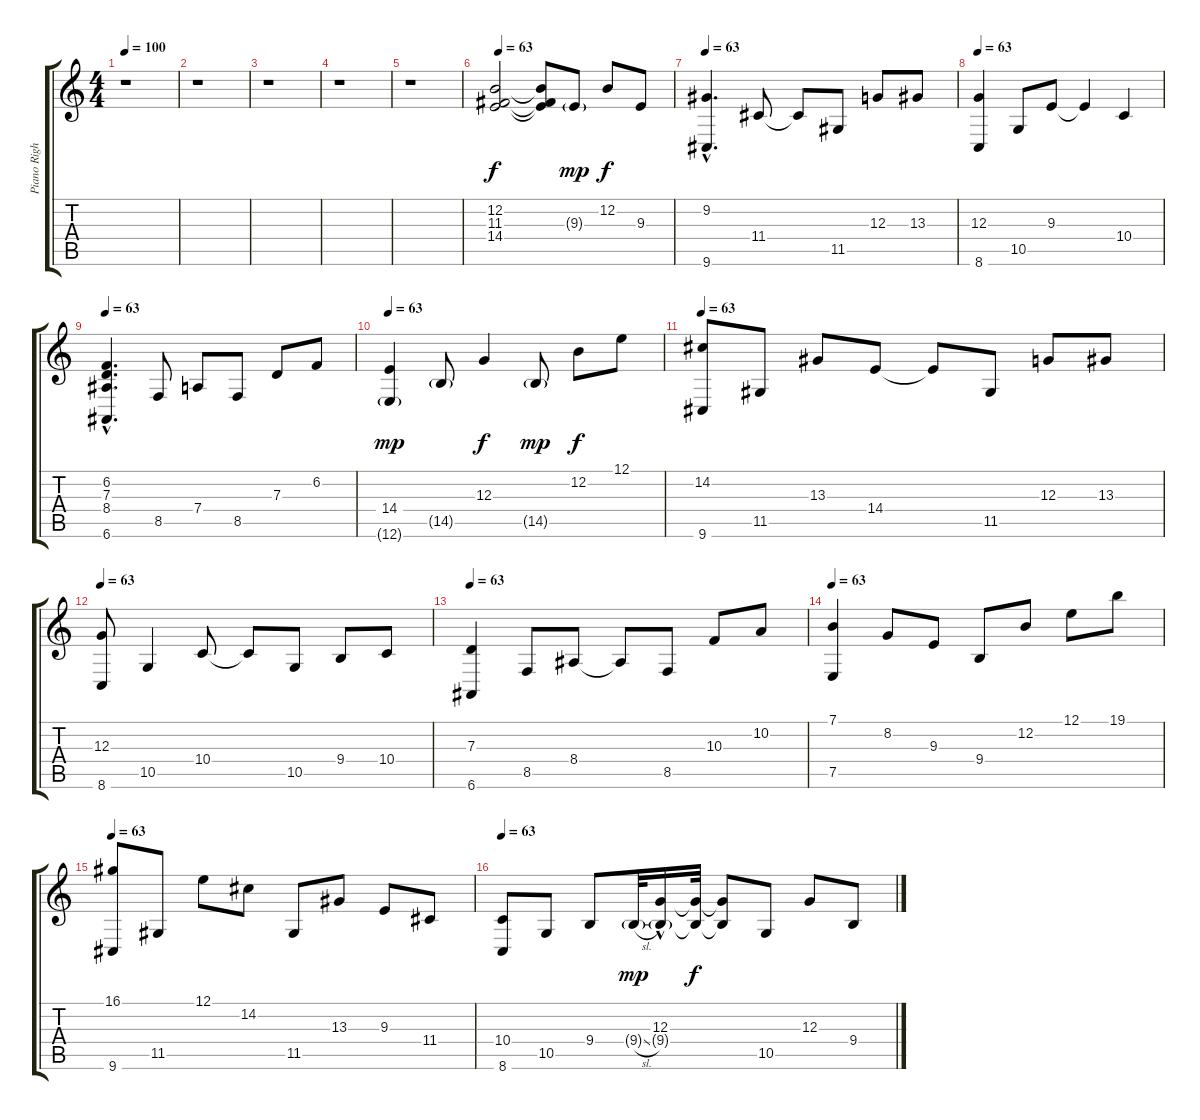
\track ("Piano Right" "Piano Righ") {instrument acousticgrandpiano}
\staff {score tabs}
\tuning (E4 B3 G3 D3 A2 E2) {hide}
\ts (4 4)
\tempo 100
\clef g2
\ks c
r.1{dy f} |
r.1 |
r.1 |
r.1 |
r.1 |
\tempo 63
(12.2 11.3 14.4).2{balance 13 instrument acousticgrandpiano} (12.2{t} 11.3{t} 14.4{t}).8 9.3{g}.8{dy mp} 12.2.8{dy f} 9.3.8 |
\tempo 63
(9.2{hac} 9.6{hac}).4{d balance 13 instrument acousticgrandpiano} 11.4.8 11.4{t}.8 11.5.8 12.3.8 13.3.8 |
\tempo 63
(12.3 8.6).4{balance 13 instrument acousticgrandpiano} 10.5.8 9.3.8 9.3{t}.4 10.4.4 |
\tempo 63
(6.2{hac} 7.3{hac} 8.4{hac} 6.6{hac}).4{d balance 13 instrument acousticgrandpiano} 8.5.8 7.4.8 8.5.8 7.3.8 6.2.8 |
\tempo 63
(14.4 12.6{g}).4{dy mp balance 13 instrument acousticgrandpiano} 14.5{g}.8 12.3.4{dy f} 14.5{g}.8{dy mp} 12.2.8{dy f} 12.1.8 |
\tempo 63
(14.2 9.6).8{balance 13 instrument acousticgrandpiano} 11.5.8 13.3.8 14.4.8 14.4{t}.8 11.5.8 12.3.8 13.3.8 |
\tempo 63
(12.3 8.6).8{balance 13 instrument acousticgrandpiano} 10.5.4 10.4.8 10.4{t}.8 10.5.8 9.4.8 10.4.8 |
\tempo 63
(7.3 6.6).4{balance 13 instrument acousticgrandpiano} 8.5.8 8.4.8 8.4{t}.8 8.5.8 10.3.8 10.2.8 |
\tempo 63
(7.1 7.5).4{balance 13 instrument acousticgrandpiano} 8.2.8 9.3.8 9.4.8 12.2.8 12.1.8 19.1.8 |
\tempo 63
(16.1 9.6).8{balance 13 instrument acousticgrandpiano} 11.5.8 12.1.8 14.2.8 11.5.8 13.3.8 9.3.8 11.4.8 |
\tempo 63
(10.4 8.6).8{balance 13 instrument acousticgrandpiano} 10.5.8 9.4.8 9.4{sl g}.32{dy mp} (12.3 9.4{g hac}).16 (12.3{t} 9.4{t}).32{dy f} (12.3{t} 9.4{t}).8 10.5.8 12.3.8 9.4.8
